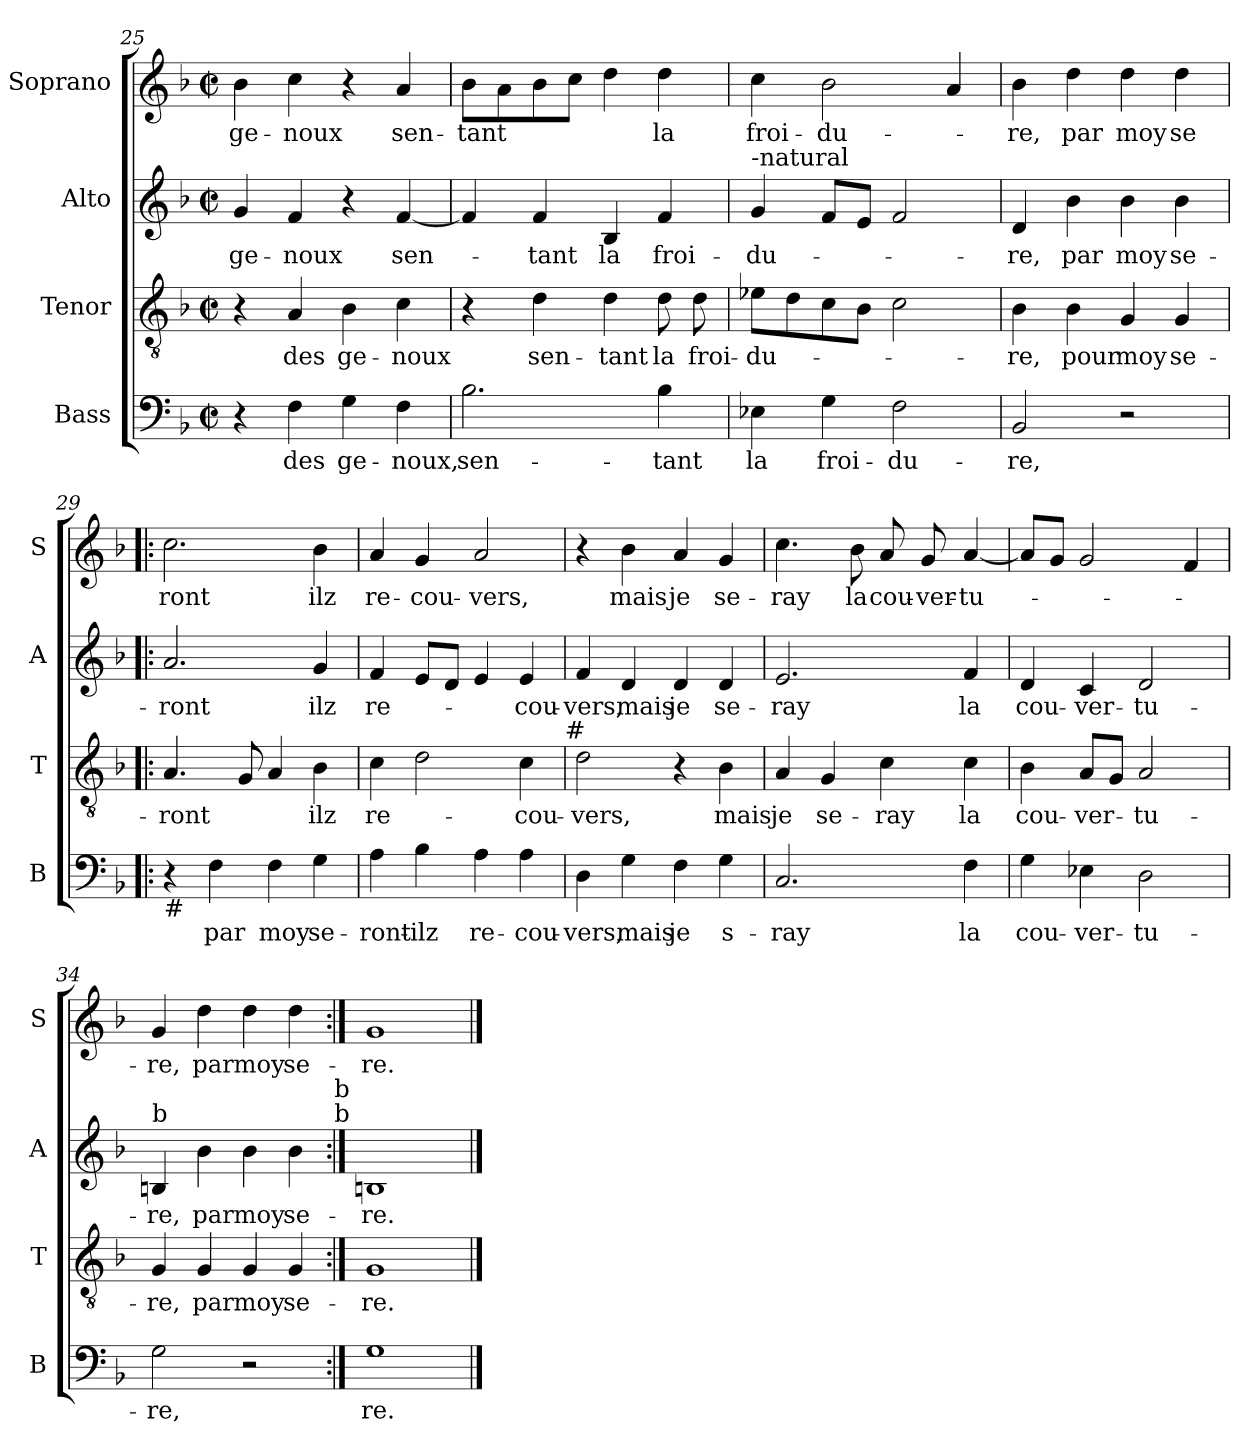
**kern	**text	**kern	**text	**kern	**text	**kern	**text
*part4	*part4	*part3	*part3	*part2	*part2	*part1	*part1
*staff4	*staff4	*staff3	*staff3	*staff2	*staff2	*staff1	*staff1
*I"Bass	*	*I"Tenor	*	*I"Alto	*	*I"Soprano	*
*I'B	*	*I'T	*	*I'A	*	*I'S	*
*clefF4	*	*clefGv2	*	*clefG2	*	*clefG2	*
*k[b-]	*	*k[b-]	*	*k[b-]	*	*k[b-]	*
*F:	*	*F:	*	*F:	*	*F:	*
*M2/2	*	*M2/2	*	*M2/2	*	*M2/2	*
*met(c|)	*	*met(c|)	*	*met(c|)	*	*met(c|)	*
=25	=25	=25	=25	=25	=25	=25	=25
4r	.	4r	.	4g/	ge-	4b-\	ge-
4F\	des	4A/	des	4f/	-noux	4cc\	-noux
4G\	ge-	4B-\	ge-	4r	.	4r	.
4F\	-noux,	4c\	-noux	[4f/	sen-	4a/	sen-
!!LO:LB:g=z
=26	=26	=26	=26	=26	=26	=26	=26
2.B-\	sen-	4r	.	4f/]	.	8b-\L	-tant
.	.	.	.	.	.	8a\	.
.	.	4d\	sen-	4f/	-tant	8b-\	.
.	.	.	.	.	.	8cc\J	.
.	.	4d\	-tant	4B-/	la	4dd\	.
4B-\	-tant	8d\	la	4f/	froi-	4dd\	la
.	.	8d\	froi-	.	.	.	.
=27	=27	=27	=27	=27	=27	=27	=27
!	!	!	!	!LO:TX:a:t=-natural	!	!	!
4E-X\	la	8e-X\L	-du-	4g/	-du-	4cc\	froi-
.	.	8d\	.	.	.	.	.
4G\	froi-	8c\	.	8f/L	.	2b-\	-du-
.	.	8B-\J	.	8e/J	.	.	.
2F\	-du-	2c\	.	2f/	.	.	.
.	.	.	.	.	.	4a/	.
=28	=28	=28	=28	=28	=28	=28	=28
2BB-/	-re,	4B-\	-re,	4d/	-re,	4b-\	-re,
.	.	4B-\	pour	4b-\	par	4dd\	par
2r	.	4G/	moy	4b-\	moy	4dd\	moy
.	.	4G/	se-	4b-\	se-	4dd\	se
=29!|:	=29!|:	=29!|:	=29!|:	=29!|:	=29!|:	=29!|:	=29!|:
!LO:TX:b:t=#	!	!	!	!	!	!	!
4r	.	4.A/	-ront	2.a/	-ront	2.cc\	ront
4F\	par	.	.	.	.	.	.
.	.	8G/	.	.	.	.	.
4F\	moy	4A/	.	.	.	.	.
4G\	se-	4B-\	ilz	4g/	ilz	4b-\	ilz
=30	=30	=30	=30	=30	=30	=30	=30
4A\	-ront-	4c\	re-	4f/	re-	4a/	re-
4B-\	-ilz	2d\	.	8e/L	.	4g/	-cou-
.	.	.	.	8d/J	.	.	.
4A\	re-	.	.	4e/	.	2a/	-vers,
4A\	-cou-	4c\	-cou-	4e/	-cou-	.	.
!	!	!LO:TX:a:t=#	!	!	!	!	!
!!LO:LB:g=z
=31	=31	=31	=31	=31	=31	=31	=31
4D\	-vers,	2d\	-vers,	4f/	-vers,	4r	.
4G\	mais	.	.	4d/	mais	4b-\	mais
4F\	je	4r	.	4d/	je	4a/	je
4G\	s-	4B-\	mais	4d/	se-	4g/	se-
=32	=32	=32	=32	=32	=32	=32	=32
2.C/	-ray	4A/	je	2.e/	-ray	4.cc\	-ray
.	.	4G/	se-	.	.	.	.
.	.	.	.	.	.	8b-\	la
.	.	4c\	-ray	.	.	8a/	cou-
.	.	.	.	.	.	8g/	-ver-
4F\	la	4c\	la	4f/	la	[4a/	-tu-
=33	=33	=33	=33	=33	=33	=33	=33
4G\	cou-	4B-\	cou-	4d/	cou-	8a/L]	.
.	.	.	.	.	.	8g/J	.
4E-X\	-ver-	8A/L	-ver-	4c/	-ver-	2g/	.
.	.	8G/J	.	.	.	.	.
2D\	-tu-	2A/	-tu-	2d/	-tu-	.	.
.	.	.	.	.	.	4f/	.
=34	=34	=34	=34	=34	=34	=34	=34
!	!	!	!	!LO:TX:a:t=b	!	!	!
2G\	-re,	4G/	-re,	4Bn/	-re,	4g/	-re,
.	.	4G/	par	4b-\	par	4dd\	par
2r	.	4G/	moy	4b-\	moy	4dd\	moy
.	.	4G/	se-	4b-\	se-	4dd\	se-
!	!	!	!	!LO:TX:a:t=b	!	!	!
!	!	!	!	!LO:TX:a:t=b	!	!	!
=35:|!	=35:|!	=35:|!	=35:|!	=35:|!	=35:|!	=35:|!	=35:|!
1G	re.	1G	-re.	1Bn	-re.	1g	-re.
==	==	==	==	==	==	==	==
*-	*-	*-	*-	*-	*-	*-	*-
